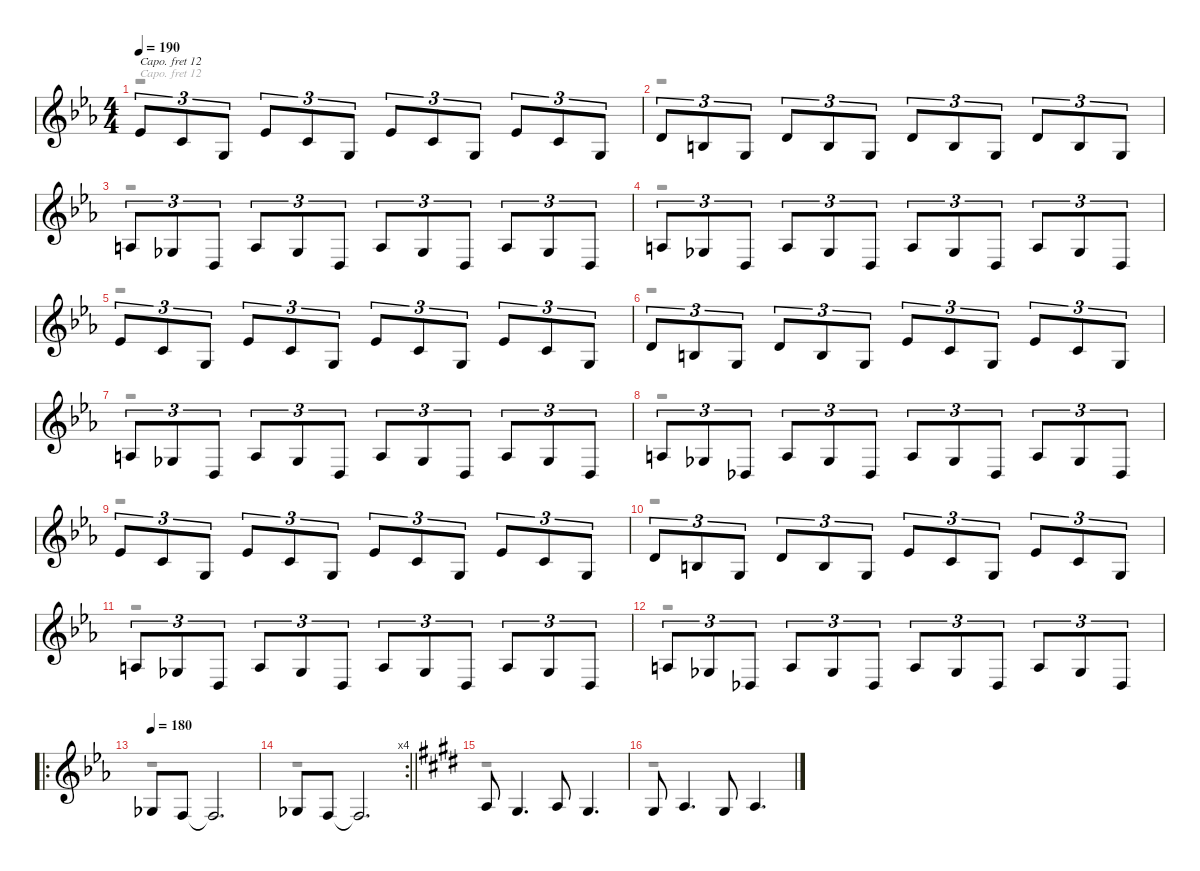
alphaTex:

\defaultSystemsLayout 4
\hideDynamics
\bracketExtendMode groupsimilarinstruments
\singleTrackTrackNamePolicy hidden
\multiTrackTrackNamePolicy hidden
\firstSystemTrackNameMode fullname
\otherSystemsTrackNameOrientation horizontal
\extendBarLines
\track ("Right Hand-bu" "pno.") {mute instrument acousticgrandpiano}
\staff {score}
\capo 12
\tuning (E4 B3 G3 D3 A2 E2 B1)
\voice
\ts (4 4)
\tempo 190
\clef g2
\ks cminor
1.4{acc b}.8{tu (3 2) dy f beam Up} 3.5{acc forcenatural}.8{tu (3 2) beam Up} 3.6{acc forcenatural}.8{tu (3 2) beam Up} 1.4{acc b}.8{tu (3 2) beam Up} 3.5{acc forcenatural}.8{tu (3 2) beam Up} 3.6{acc forcenatural}.8{tu (3 2) beam Up} 1.4{acc b}.8{tu (3 2) beam Up} 3.5{acc forcenatural}.8{tu (3 2) beam Up} 3.6{acc forcenatural}.8{tu (3 2) beam Up} 1.4{acc b}.8{tu (3 2) beam Up} 3.5{acc forcenatural}.8{tu (3 2) beam Up} 3.6{acc forcenatural}.8{tu (3 2) beam Up} |
0.4{acc forcenatural}.8{tu (3 2) beam Up} 2.5{acc forcenatural}.8{tu (3 2) beam Up} 3.6{acc forcenatural}.8{tu (3 2) beam Up} 0.4{acc forcenatural}.8{tu (3 2) beam Up} 2.5{acc forcenatural}.8{tu (3 2) beam Up} 3.6{acc forcenatural}.8{tu (3 2) beam Up} 0.4{acc forcenatural}.8{tu (3 2) beam Up} 2.5{acc forcenatural}.8{tu (3 2) beam Up} 3.6{acc forcenatural}.8{tu (3 2) beam Up} 0.4{acc forcenatural}.8{tu (3 2) beam Up} 2.5{acc forcenatural}.8{tu (3 2) beam Up} 3.6{acc forcenatural}.8{tu (3 2) beam Up} |
5.6{acc forcenatural}.8{tu (3 2) beam Up} 2.6{acc b}.8{tu (3 2) beam Up} 3.7{acc forcenatural}.8{tu (3 2) beam Up} 5.6{acc forcenatural}.8{tu (3 2) beam Up} 2.6{acc b}.8{tu (3 2) beam Up} 3.7{acc forcenatural}.8{tu (3 2) beam Up} 5.6{acc forcenatural}.8{tu (3 2) beam Up} 2.6{acc b}.8{tu (3 2) beam Up} 3.7{acc forcenatural}.8{tu (3 2) beam Up} 5.6{acc forcenatural}.8{tu (3 2) beam Up} 2.6{acc b}.8{tu (3 2) beam Up} 3.7{acc forcenatural}.8{tu (3 2) beam Up} |
5.6{acc forcenatural}.8{tu (3 2) beam Up} 2.6{acc b}.8{tu (3 2) beam Up} 3.7{acc forcenatural}.8{tu (3 2) beam Up} 5.6{acc forcenatural}.8{tu (3 2) beam Up} 2.6{acc b}.8{tu (3 2) beam Up} 3.7{acc forcenatural}.8{tu (3 2) beam Up} 5.6{acc forcenatural}.8{tu (3 2) beam Up} 2.6{acc b}.8{tu (3 2) beam Up} 3.7{acc forcenatural}.8{tu (3 2) beam Up} 5.6{acc forcenatural}.8{tu (3 2) beam Up} 2.6{acc b}.8{tu (3 2) beam Up} 3.7{acc forcenatural}.8{tu (3 2) beam Up} |
1.4{acc b}.8{tu (3 2) beam Up} 3.5{acc forcenatural}.8{tu (3 2) beam Up} 3.6{acc forcenatural}.8{tu (3 2) beam Up} 1.4{acc b}.8{tu (3 2) beam Up} 3.5{acc forcenatural}.8{tu (3 2) beam Up} 3.6{acc forcenatural}.8{tu (3 2) beam Up} 1.4{acc b}.8{tu (3 2) beam Up} 3.5{acc forcenatural}.8{tu (3 2) beam Up} 3.6{acc forcenatural}.8{tu (3 2) beam Up} 1.4{acc b}.8{tu (3 2) beam Up} 3.5{acc forcenatural}.8{tu (3 2) beam Up} 3.6{acc forcenatural}.8{tu (3 2) beam Up} |
0.4{acc forcenatural}.8{tu (3 2) beam Up} 2.5{acc forcenatural}.8{tu (3 2) beam Up} 3.6{acc forcenatural}.8{tu (3 2) beam Up} 0.4{acc forcenatural}.8{tu (3 2) beam Up} 2.5{acc forcenatural}.8{tu (3 2) beam Up} 3.6{acc forcenatural}.8{tu (3 2) beam Up} 1.4{acc b}.8{tu (3 2) beam Up} 3.5{acc forcenatural}.8{tu (3 2) beam Up} 3.6{acc forcenatural}.8{tu (3 2) beam Up} 1.4{acc b}.8{tu (3 2) beam Up} 3.5{acc forcenatural}.8{tu (3 2) beam Up} 3.6{acc forcenatural}.8{tu (3 2) beam Up} |
5.6{acc forcenatural}.8{tu (3 2) beam Up} 2.6{acc b}.8{tu (3 2) beam Up} 3.7{acc forcenatural}.8{tu (3 2) beam Up} 5.6{acc forcenatural}.8{tu (3 2) beam Up} 2.6{acc b}.8{tu (3 2) beam Up} 3.7{acc forcenatural}.8{tu (3 2) beam Up} 5.6{acc forcenatural}.8{tu (3 2) beam Up} 2.6{acc b}.8{tu (3 2) beam Up} 3.7{acc forcenatural}.8{tu (3 2) beam Up} 5.6{acc forcenatural}.8{tu (3 2) beam Up} 2.6{acc b}.8{tu (3 2) beam Up} 3.7{acc forcenatural}.8{tu (3 2) beam Up} |
5.6{acc forcenatural}.8{tu (3 2) beam Up} 2.6{acc b}.8{tu (3 2) beam Up} 2.7{acc b}.8{tu (3 2) beam Up} 5.6{acc forcenatural}.8{tu (3 2) beam Up} 2.6{acc b}.8{tu (3 2) beam Up} 2.7{acc b}.8{tu (3 2) beam Up} 5.6{acc forcenatural}.8{tu (3 2) beam Up} 2.6{acc b}.8{tu (3 2) beam Up} 2.7{acc b}.8{tu (3 2) beam Up} 5.6{acc forcenatural}.8{tu (3 2) beam Up} 2.6{acc b}.8{tu (3 2) beam Up} 2.7{acc b}.8{tu (3 2) beam Up} |
1.4{acc b}.8{tu (3 2) beam Up} 3.5{acc forcenatural}.8{tu (3 2) beam Up} 3.6{acc forcenatural}.8{tu (3 2) beam Up} 1.4{acc b}.8{tu (3 2) beam Up} 3.5{acc forcenatural}.8{tu (3 2) beam Up} 3.6{acc forcenatural}.8{tu (3 2) beam Up} 1.4{acc b}.8{tu (3 2) beam Up} 3.5{acc forcenatural}.8{tu (3 2) beam Up} 3.6{acc forcenatural}.8{tu (3 2) beam Up} 1.4{acc b}.8{tu (3 2) beam Up} 3.5{acc forcenatural}.8{tu (3 2) beam Up} 3.6{acc forcenatural}.8{tu (3 2) beam Up} |
0.4{acc forcenatural}.8{tu (3 2) beam Up} 2.5{acc forcenatural}.8{tu (3 2) beam Up} 3.6{acc forcenatural}.8{tu (3 2) beam Up} 0.4{acc forcenatural}.8{tu (3 2) beam Up} 2.5{acc forcenatural}.8{tu (3 2) beam Up} 3.6{acc forcenatural}.8{tu (3 2) beam Up} 1.4{acc b}.8{tu (3 2) beam Up} 3.5{acc forcenatural}.8{tu (3 2) beam Up} 3.6{acc forcenatural}.8{tu (3 2) beam Up} 1.4{acc b}.8{tu (3 2) beam Up} 3.5{acc forcenatural}.8{tu (3 2) beam Up} 3.6{acc forcenatural}.8{tu (3 2) beam Up} |
5.6{acc forcenatural}.8{tu (3 2) beam Up} 2.6{acc b}.8{tu (3 2) beam Up} 3.7{acc forcenatural}.8{tu (3 2) beam Up} 5.6{acc forcenatural}.8{tu (3 2) beam Up} 2.6{acc b}.8{tu (3 2) beam Up} 3.7{acc forcenatural}.8{tu (3 2) beam Up} 5.6{acc forcenatural}.8{tu (3 2) beam Up} 2.6{acc b}.8{tu (3 2) beam Up} 3.7{acc forcenatural}.8{tu (3 2) beam Up} 5.6{acc forcenatural}.8{tu (3 2) beam Up} 2.6{acc b}.8{tu (3 2) beam Up} 3.7{acc forcenatural}.8{tu (3 2) beam Up} |
\tempo (189 hide)
\tempo (182 0.166667 hide)
\tempo (180 0.25 hide)
\tempo (175 0.416667 hide)
\tempo (170 0.5 hide)
\tempo (168 0.666667 hide)
\tempo (165 0.75 hide)
\tempo (160 0.833333 hide)
\tempo (40 0.916667 hide)
5.6{acc forcenatural}.8{tu (3 2) beam Up} 2.6{acc b}.8{tu (3 2) beam Up} 2.7{acc b}.8{tu (3 2) beam Up} 5.6{acc forcenatural}.8{tu (3 2) beam Up} 2.6{acc b}.8{tu (3 2) beam Up} 2.7{acc b}.8{tu (3 2) beam Up} 5.6{acc forcenatural}.8{tu (3 2) beam Up} 2.6{acc b}.8{tu (3 2) beam Up} 2.7{acc b}.8{tu (3 2) beam Up} 5.6{acc forcenatural}.8{tu (3 2) beam Up} 2.6{acc b}.8{tu (3 2) beam Up} 2.7{acc b}.8{tu (3 2) beam Up} |
\ro
\tempo 180
2.6{acc b}.8{beam Up} 1.6{acc forcenatural}.8{beam Up} 1.6{t acc forcenatural}.2{d beam Up} |
\rc 4
\barLineRight lightlight
2.6{acc b}.8{beam Up} 1.6{acc forcenatural}.8{beam Up} 1.6{t acc forcenatural}.2{d beam Up} |
\ks c#minor
0.5{acc forcenatural}.8{beam Up} 4.6{acc #}.4{d beam Up} 0.5{acc forcenatural}.8{beam Up} 4.6{acc #}.4{d beam Up} |
9.7{acc #}.8{beam Up} 0.5{acc forcenatural}.4{d beam Up} 9.7{acc #}.8{beam Up} 0.5{acc forcenatural}.4{d beam Up}
\voice
\clef g2
\ottava regular
\simile none
\ks cminor
r.1{dy f beam Down} |
r.1{beam Down} |
r.1{beam Down} |
r.1{beam Down} |
r.1{beam Down} |
r.1{beam Down} |
r.1{beam Down} |
r.1{beam Down} |
r.1{beam Down} |
r.1{beam Down} |
r.1{beam Down} |
r.1{beam Down} |
r.1{beam Down} |
\barLineRight lightlight
r.1{beam Down} |
\ks c#minor
r.1{beam Down} |
r.1{beam Down}
